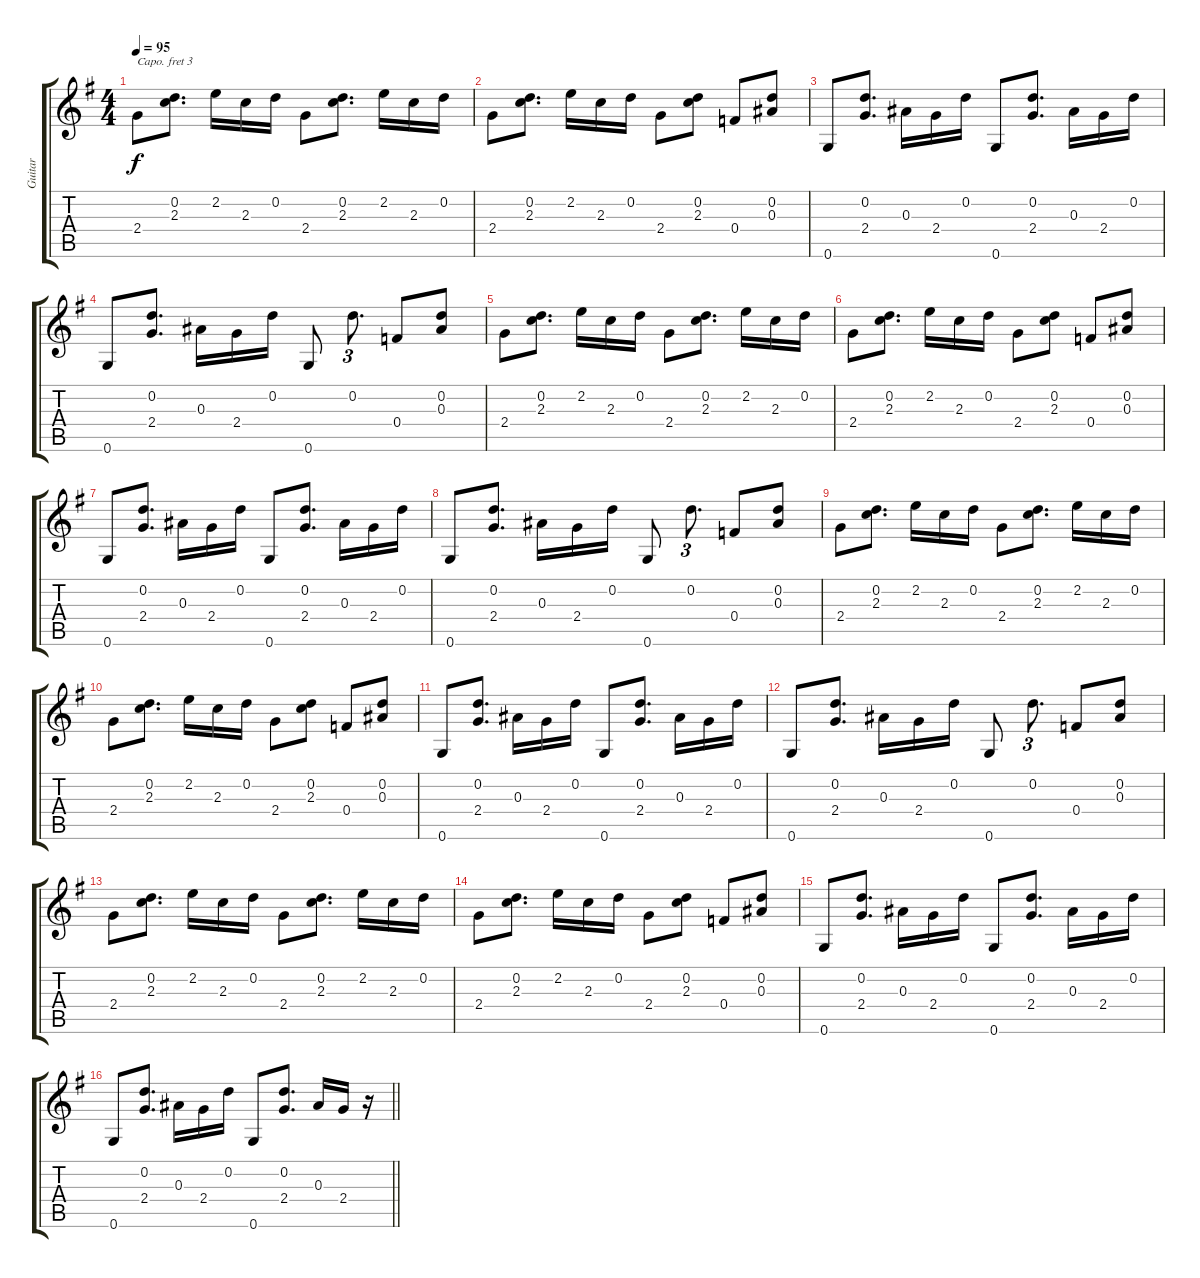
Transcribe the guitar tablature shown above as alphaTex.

\track ("Guitar" "Guitar") {instrument acousticguitarsteel}
\staff {score tabs}
\capo 3
\tuning (E4 B3 G3 D3 A2 E2) {hide}
\ts (4 4)
\tempo 95
\clef g2
\ks g
2.4.8{dy f} (0.2 2.3).8{d} 2.2.16 2.3.16 0.2.16 2.4.8 (0.2 2.3).8{d} 2.2.16 2.3.16 0.2.16 |
2.4.8 (0.2 2.3).8{d} 2.2.16 2.3.16 0.2.16 2.4.8 (0.2 2.3).8 0.4.8 (0.2 0.3).8 |
0.6.8 (0.2 2.4).8{d} 0.3.16 2.4.16 0.2.16 0.6.8 (0.2 2.4).8{d} 0.3.16 2.4.16 0.2.16 |
0.6.8 (0.2 2.4).8{d} 0.3.16 2.4.16 0.2.16 0.6.8 0.2.8{d tu (3 2)} 0.4.8 (0.2 0.3).8 |
2.4.8 (0.2 2.3).8{d} 2.2.16 2.3.16 0.2.16 2.4.8 (0.2 2.3).8{d} 2.2.16 2.3.16 0.2.16 |
2.4.8 (0.2 2.3).8{d} 2.2.16 2.3.16 0.2.16 2.4.8 (0.2 2.3).8 0.4.8 (0.2 0.3).8 |
0.6.8 (0.2 2.4).8{d} 0.3.16 2.4.16 0.2.16 0.6.8 (0.2 2.4).8{d} 0.3.16 2.4.16 0.2.16 |
0.6.8 (0.2 2.4).8{d} 0.3.16 2.4.16 0.2.16 0.6.8 0.2.8{d tu (3 2)} 0.4.8 (0.2 0.3).8 |
2.4.8 (0.2 2.3).8{d} 2.2.16 2.3.16 0.2.16 2.4.8 (0.2 2.3).8{d} 2.2.16 2.3.16 0.2.16 |
2.4.8 (0.2 2.3).8{d} 2.2.16 2.3.16 0.2.16 2.4.8 (0.2 2.3).8 0.4.8 (0.2 0.3).8 |
0.6.8 (0.2 2.4).8{d} 0.3.16 2.4.16 0.2.16 0.6.8 (0.2 2.4).8{d} 0.3.16 2.4.16 0.2.16 |
0.6.8 (0.2 2.4).8{d} 0.3.16 2.4.16 0.2.16 0.6.8 0.2.8{d tu (3 2)} 0.4.8 (0.2 0.3).8 |
2.4.8 (0.2 2.3).8{d} 2.2.16 2.3.16 0.2.16 2.4.8 (0.2 2.3).8{d} 2.2.16 2.3.16 0.2.16 |
2.4.8 (0.2 2.3).8{d} 2.2.16 2.3.16 0.2.16 2.4.8 (0.2 2.3).8 0.4.8 (0.2 0.3).8 |
0.6.8 (0.2 2.4).8{d} 0.3.16 2.4.16 0.2.16 0.6.8 (0.2 2.4).8{d} 0.3.16 2.4.16 0.2.16 |
\barLineRight lightlight
0.6.8 (0.2 2.4).8{d} 0.3.16 2.4.16 0.2.16 0.6.8 (0.2 2.4).8{d} 0.3.16 2.4.16 r.16{ot 15mb}
